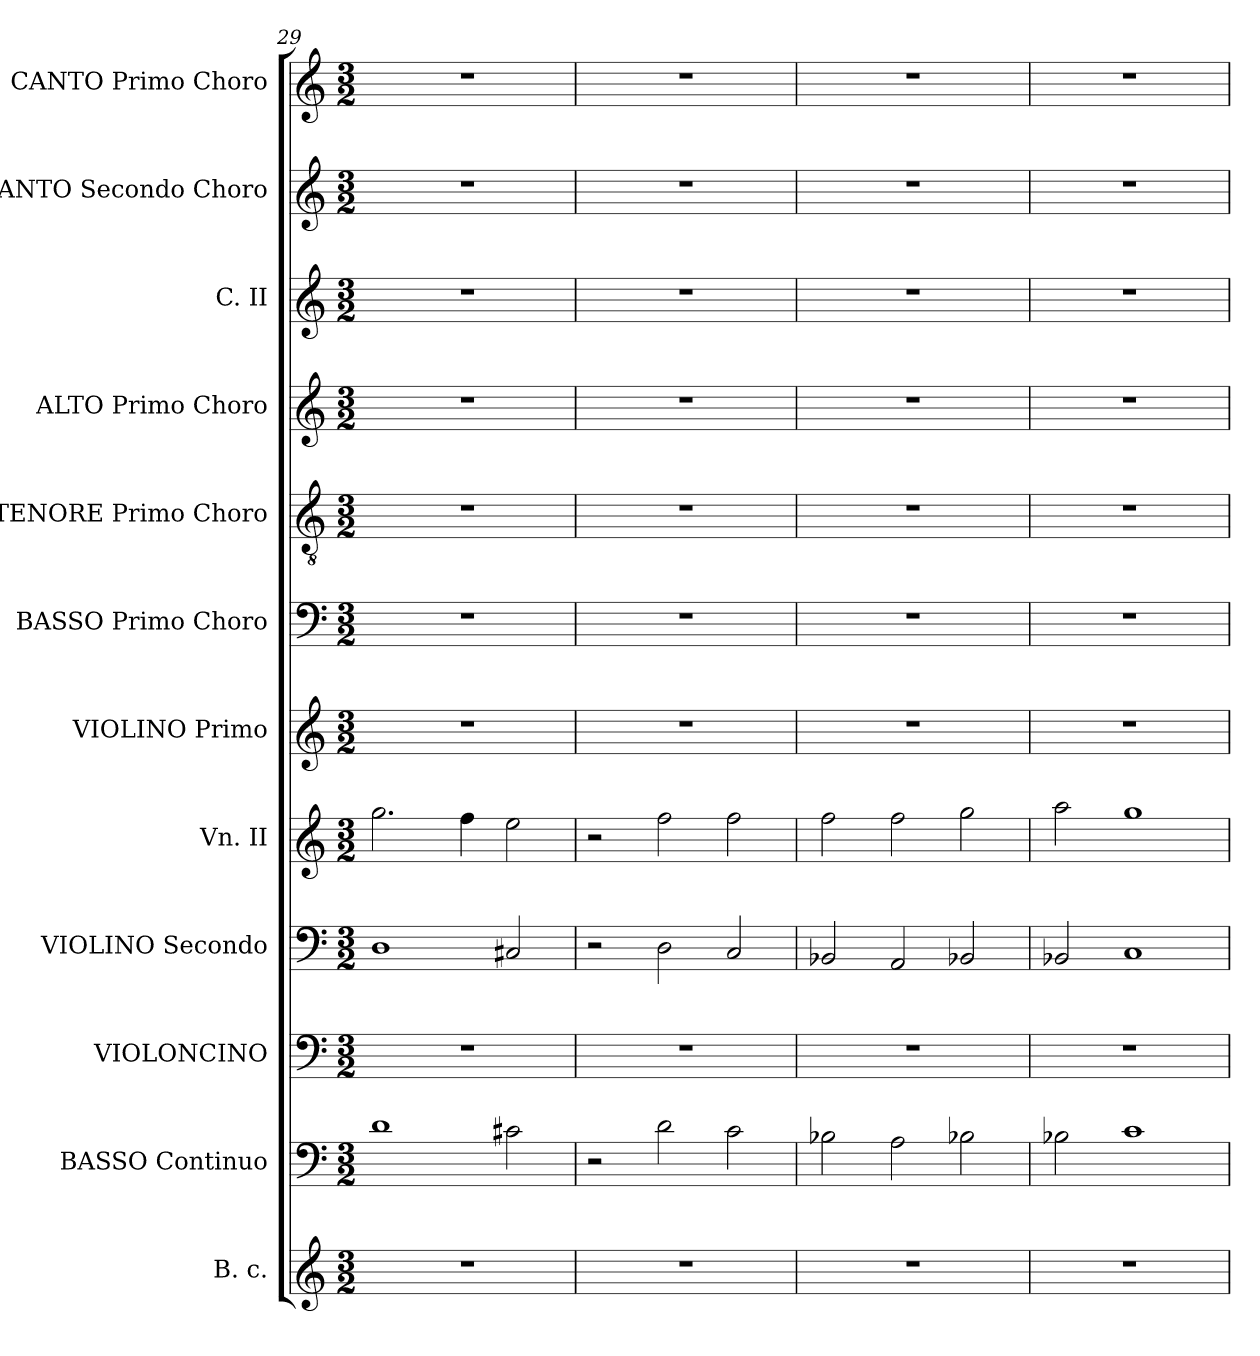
**kern	**kern	**kern	**kern	**kern	**kern	**kern	**kern	**kern	**kern	**kern	**kern
*part12	*part11	*part10	*part9	*part8	*part7	*part6	*part5	*part4	*part3	*part2	*part1
*staff12	*staff11	*staff10	*staff9	*staff8	*staff7	*staff6	*staff5	*staff4	*staff3	*staff2	*staff1
*I"B. c.	*I"BASSO Continuo	*I"VIOLONCINO	*I"VIOLINO Secondo	*I"Vn. II	*I"VIOLINO Primo	*I"BASSO Primo Choro	*I"TENORE Primo Choro	*I"ALTO Primo Choro	*I"C. II	*I"CANTO Secondo Choro	*I"CANTO Primo Choro
*I'B. c.	*I'B. c.	*	*I'Vc.	*I'Vn. II	*I'Vn. I	*I'B. c.	*I'T.	*I'A.	*I'C. II	*I'Ch	*I'C. I
*clefG2	*clefF4	*clefF4	*clefF4	*clefG2	*clefG2	*clefF4	*clefGv2	*clefG2	*clefG2	*clefG2	*clefG2
*	*ITrd7c12	*	*	*	*	*	*	*	*	*	*
*k[]	*k[]	*k[]	*k[]	*k[]	*k[]	*k[]	*k[]	*k[]	*k[]	*k[]	*k[]
*C:	*C:	*C:	*C:	*C:	*C:	*C:	*C:	*C:	*C:	*C:	*C:
*M3/2	*M3/2	*M3/2	*M3/2	*M3/2	*M3/2	*M3/2	*M3/2	*M3/2	*M3/2	*M3/2	*M3/2
=29	=29	=29	=29	=29	=29	=29	=29	=29	=29	=29	=29
!	!	!	!	!	!LO:N:vis=1	!	!	!	!	!	!
1.r	1D>	1.r	1D	2.gg\	1.r	1.r	1.r	1.r	1.r	1.r	1.r
.	.	.	.	4ff\	.	.	.	.	.	.	.
.	2C#X\	.	2C#X/	2ee\	.	.	.	.	.	.	.
=30	=30	=30	=30	=30	=30	=30	=30	=30	=30	=30	=30
!	!	!	!	!	!LO:N:vis=1	!	!	!	!	!	!
1.r	2r	1.r	2r	2r	1.r	1.r	1.r	1.r	1.r	1.r	1.r
.	2D\	.	2D\	2ff\	.	.	.	.	.	.	.
.	2C\	.	2C/	2ff\	.	.	.	.	.	.	.
=31	=31	=31	=31	=31	=31	=31	=31	=31	=31	=31	=31
!	!	!	!	!	!LO:N:vis=1	!	!	!	!	!	!
1.r	2BB-X\	1.r	2BB-X/	2ff\	1.r	1.r	1.r	1.r	1.r	1.r	1.r
.	2AA\	.	2AA/	2ff\	.	.	.	.	.	.	.
.	2BB-X\	.	2BB-X/	2gg\	.	.	.	.	.	.	.
=32	=32	=32	=32	=32	=32	=32	=32	=32	=32	=32	=32
!	!	!	!	!	!LO:N:vis=1	!	!	!	!	!	!
1.r	2BB-X\	1.r	2BB-X/	2aa\	1.r	1.r	1.r	1.r	1.r	1.r	1.r
.	1C	.	1C	1gg	.	.	.	.	.	.	.
=	=	=	=	=	=	=	=	=	=	=	=
*-	*-	*-	*-	*-	*-	*-	*-	*-	*-	*-	*-
